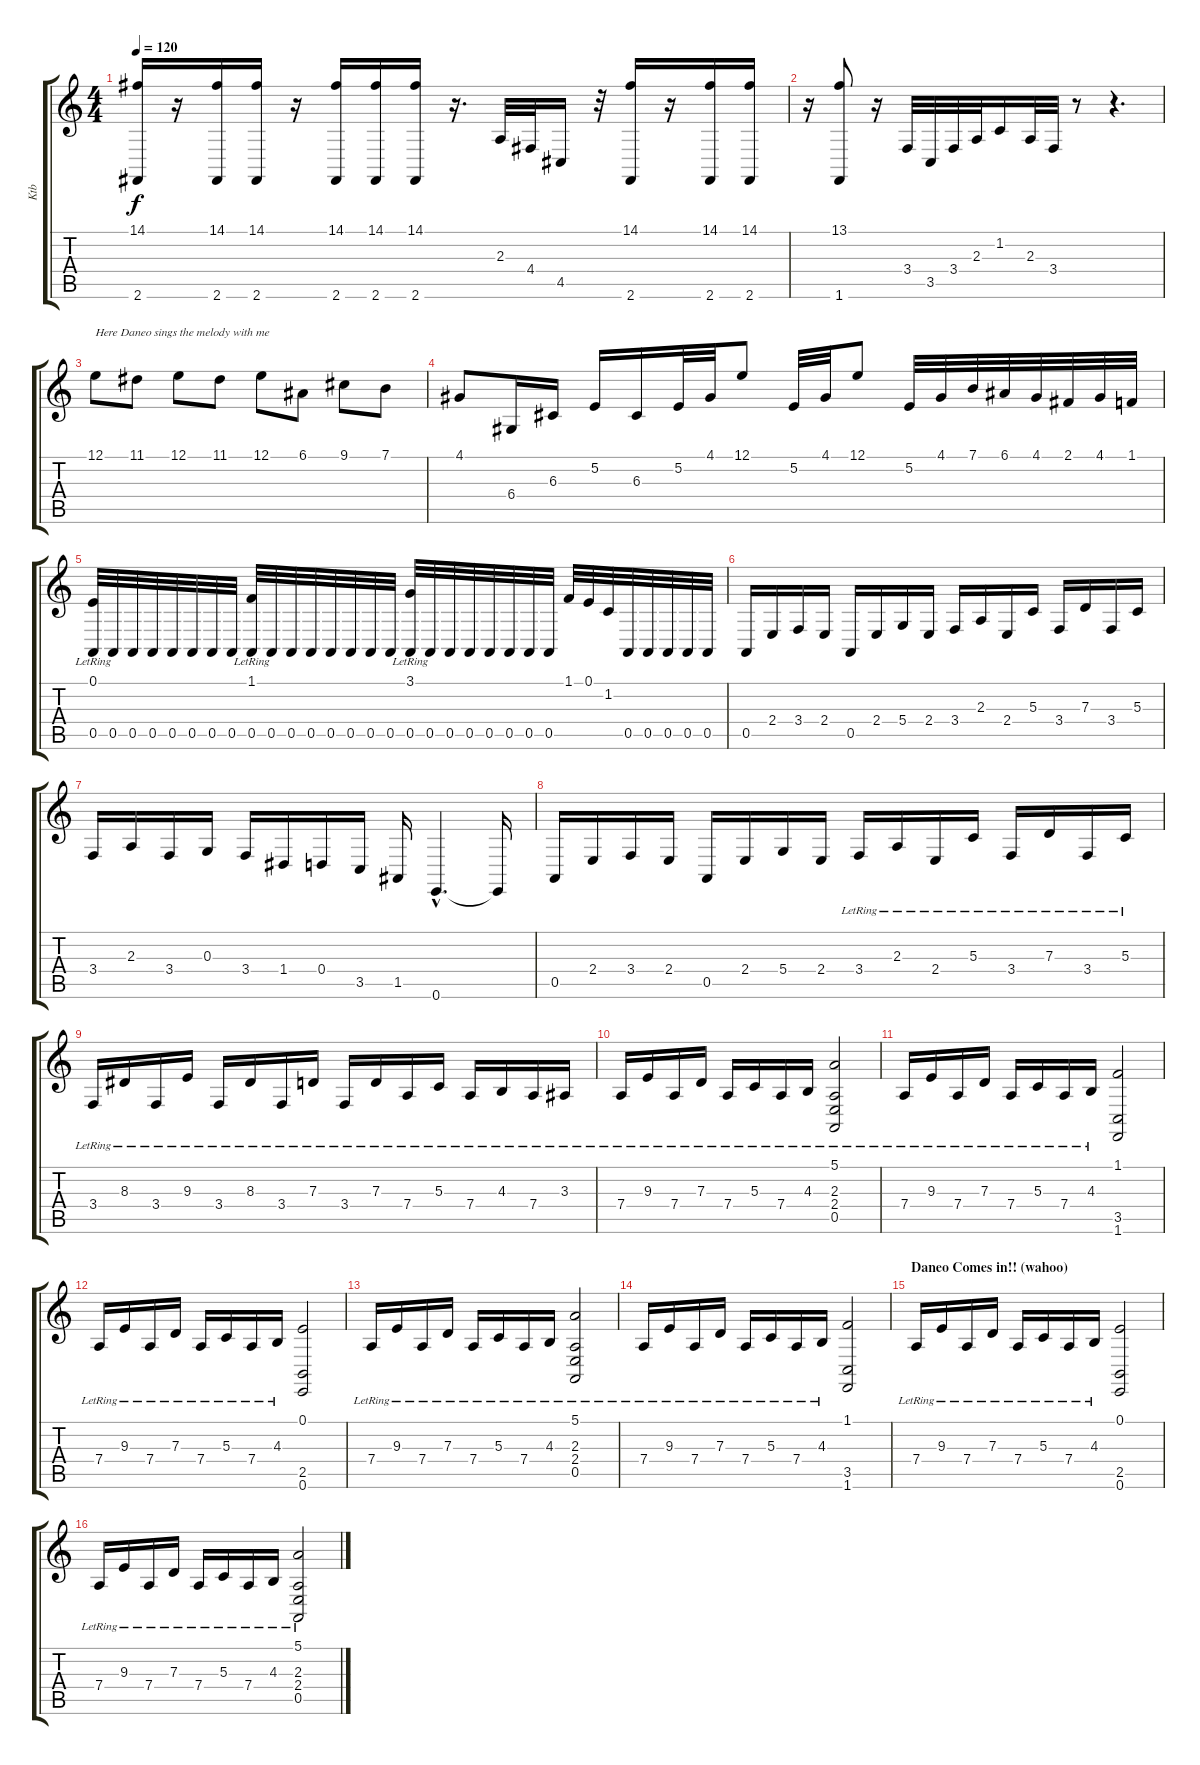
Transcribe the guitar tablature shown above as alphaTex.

\track ("Ktb" "Ktb") {instrument drawbarorgan}
\staff {score tabs}
\tuning (E4 B3 G3 D3 A2 E2) {hide}
\ts (4 4)
\tempo 120
\clef g2
\ks c
(14.1 2.6).16{dy f} r.16 (14.1 2.6).16 (14.1 2.6).16 r.16 (14.1 2.6).16 (14.1 2.6).16 (14.1 2.6).16 r.16{d} 2.3.32 4.4.32 4.5.16 r.32 (14.1 2.6).16 r.16 (14.1 2.6).16 (14.1 2.6).16 |
r.16 (13.1 1.6).8 r.16 3.4.32 3.5.32 3.4.32 2.3.32 1.2.16 2.3.32 3.4.32 r.8 r.4{d} |
12.1.8{txt "Here Daneo sings the melody with me"} 11.1.8 12.1.8 11.1.8 12.1.8 6.1.8 9.1.8 7.1.8 |
4.1.8 6.4.16 6.3.16 5.2.16 6.3.16 5.2.32 4.1.32 12.1.8 5.2.32 4.1.32 12.1.8 5.2.32 4.1.32 7.1.32 6.1.32 4.1.32 2.1.32 4.1.32 1.1.32 |
(0.1{lr} 0.5).32 0.5.32 0.5.32 0.5.32 0.5.32 0.5.32 0.5.32 0.5.32 (1.1{lr} 0.5).32 0.5.32 0.5.32 0.5.32 0.5.32 0.5.32 0.5.32 0.5.32 (3.1{lr} 0.5).32 0.5.32 0.5.32 0.5.32 0.5.32 0.5.32 0.5.32 0.5.32 1.1.32 0.1.32 1.2.32 0.5.32 0.5.32 0.5.32 0.5.32 0.5.32 |
0.5.16 2.4.16 3.4.16 2.4.16 0.5.16 2.4.16 5.4.16 2.4.16 3.4.16 2.3.16 2.4.16 5.3.16 3.4.16 7.3.16 3.4.16 5.3.16 |
3.4.16 2.3.16 3.4.16 0.3.16 3.4.16 1.4.16 0.4.16 3.5.16 1.5.16 0.6{hac}.4{d} 0.6{t}.16 |
0.5.16 2.4.16 3.4.16 2.4.16 0.5.16 2.4.16 5.4.16 2.4.16 3.4{lr}.16 2.3{lr}.16 2.4{lr}.16 5.3{lr}.16 3.4{lr}.16 7.3{lr}.16 3.4{lr}.16 5.3{lr}.16 |
3.4{lr}.16 8.3{lr}.16 3.4{lr}.16 9.3{lr}.16 3.4{lr}.16 8.3{lr}.16 3.4{lr}.16 7.3{lr}.16 3.4{lr}.16 7.3{lr}.16 7.4{lr}.16 5.3{lr}.16 7.4{lr}.16 4.3{lr}.16 7.4{lr}.16 3.3{lr}.16 |
7.4{lr}.16 9.3{lr}.16 7.4{lr}.16 7.3{lr}.16 7.4{lr}.16 5.3{lr}.16 7.4{lr}.16 4.3{lr}.16 (5.1 2.3{lr} 2.4{lr} 0.5{lr}).2 |
7.4{lr}.16 9.3{lr}.16 7.4{lr}.16 7.3{lr}.16 7.4{lr}.16 5.3{lr}.16 7.4{lr}.16 4.3{lr}.16 (1.1 3.5 1.6).2 |
7.4{lr}.16 9.3{lr}.16 7.4{lr}.16 7.3{lr}.16 7.4{lr}.16 5.3{lr}.16 7.4{lr}.16 4.3{lr}.16 (0.1 2.5 0.6).2 |
7.4{lr}.16 9.3{lr}.16 7.4{lr}.16 7.3{lr}.16 7.4{lr}.16 5.3{lr}.16 7.4{lr}.16 4.3{lr}.16 (5.1 2.3{lr} 2.4{lr} 0.5{lr}).2 |
7.4{lr}.16 9.3{lr}.16 7.4{lr}.16 7.3{lr}.16 7.4{lr}.16 5.3{lr}.16 7.4{lr}.16 4.3{lr}.16 (1.1 3.5 1.6).2 |
\section ("" "Daneo Comes in!! (wahoo)")
7.4{lr}.16 9.3{lr}.16 7.4{lr}.16 7.3{lr}.16 7.4{lr}.16 5.3{lr}.16 7.4{lr}.16 4.3{lr}.16 (0.1 2.5 0.6).2 |
7.4{lr}.16 9.3{lr}.16 7.4{lr}.16 7.3{lr}.16 7.4{lr}.16 5.3{lr}.16 7.4{lr}.16 4.3{lr}.16 (5.1 2.3{lr} 2.4{lr} 0.5{lr}).2
